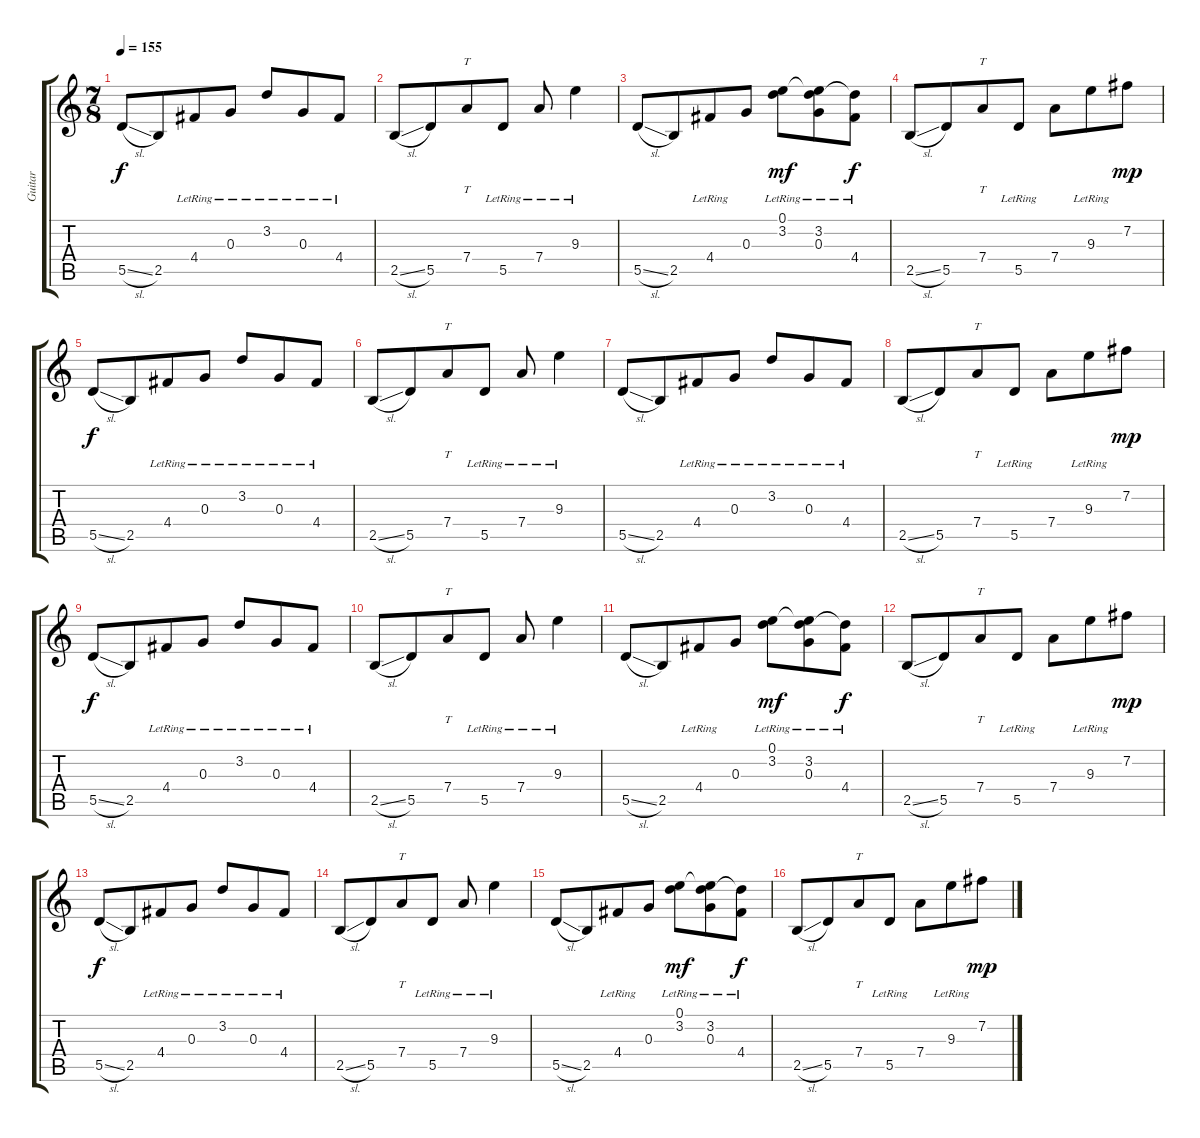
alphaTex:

\track ("Guitar" "Guitar") {instrument acousticguitarsteel}
\staff {score tabs}
\tuning (E4 B3 G3 D3 A2 D2) {hide}
\ts (7 8)
\tempo 155
\clef g2
\ks c
5.5{sl}.8{dy f} 2.5.8 4.4{lr}.8 0.3{lr}.8 3.2{lr}.8 0.3{lr}.8 4.4{lr}.8 |
2.5{sl}.8 5.5.8 7.4.8{tt} 5.5{lr}.8 7.4{lr}.8 9.3{lr}.4 |
5.5{sl}.8 2.5.8 4.4{lr}.8 0.3.8 (0.1{lr} 3.2{lr}).8{dy mf} (0.1{t} 3.2{lr} 0.3).8 (3.2{t} 4.4{lr}).8{dy f} |
2.5{sl}.8 5.5.8 7.4.8{tt} 5.5{lr}.8 7.4.8 9.3{lr}.8 7.2.8{dy mp} |
5.5{sl}.8{dy f} 2.5.8 4.4{lr}.8 0.3{lr}.8 3.2{lr}.8 0.3{lr}.8 4.4{lr}.8 |
2.5{sl}.8 5.5.8 7.4.8{tt} 5.5{lr}.8 7.4{lr}.8 9.3{lr}.4 |
5.5{sl}.8 2.5.8 4.4{lr}.8 0.3{lr}.8 3.2{lr}.8 0.3{lr}.8 4.4{lr}.8 |
2.5{sl}.8 5.5.8 7.4.8{tt} 5.5{lr}.8 7.4.8 9.3{lr}.8 7.2.8{dy mp} |
5.5{sl}.8{dy f} 2.5.8 4.4{lr}.8 0.3{lr}.8 3.2{lr}.8 0.3{lr}.8 4.4{lr}.8 |
2.5{sl}.8 5.5.8 7.4.8{tt} 5.5{lr}.8 7.4{lr}.8 9.3{lr}.4 |
5.5{sl}.8 2.5.8 4.4{lr}.8 0.3.8 (0.1{lr} 3.2{lr}).8{dy mf} (0.1{t} 3.2{lr} 0.3).8 (3.2{t} 4.4{lr}).8{dy f} |
2.5{sl}.8 5.5.8 7.4.8{tt} 5.5{lr}.8 7.4.8 9.3{lr}.8 7.2.8{dy mp} |
5.5{sl}.8{dy f} 2.5.8 4.4{lr}.8 0.3{lr}.8 3.2{lr}.8 0.3{lr}.8 4.4{lr}.8 |
2.5{sl}.8 5.5.8 7.4.8{tt} 5.5{lr}.8 7.4{lr}.8 9.3{lr}.4 |
5.5{sl}.8 2.5.8 4.4{lr}.8 0.3.8 (0.1{lr} 3.2{lr}).8{dy mf} (0.1{t} 3.2{lr} 0.3).8 (3.2{t} 4.4{lr}).8{dy f} |
2.5{sl}.8 5.5.8 7.4.8{tt} 5.5{lr}.8 7.4.8 9.3{lr}.8 7.2.8{dy mp}
